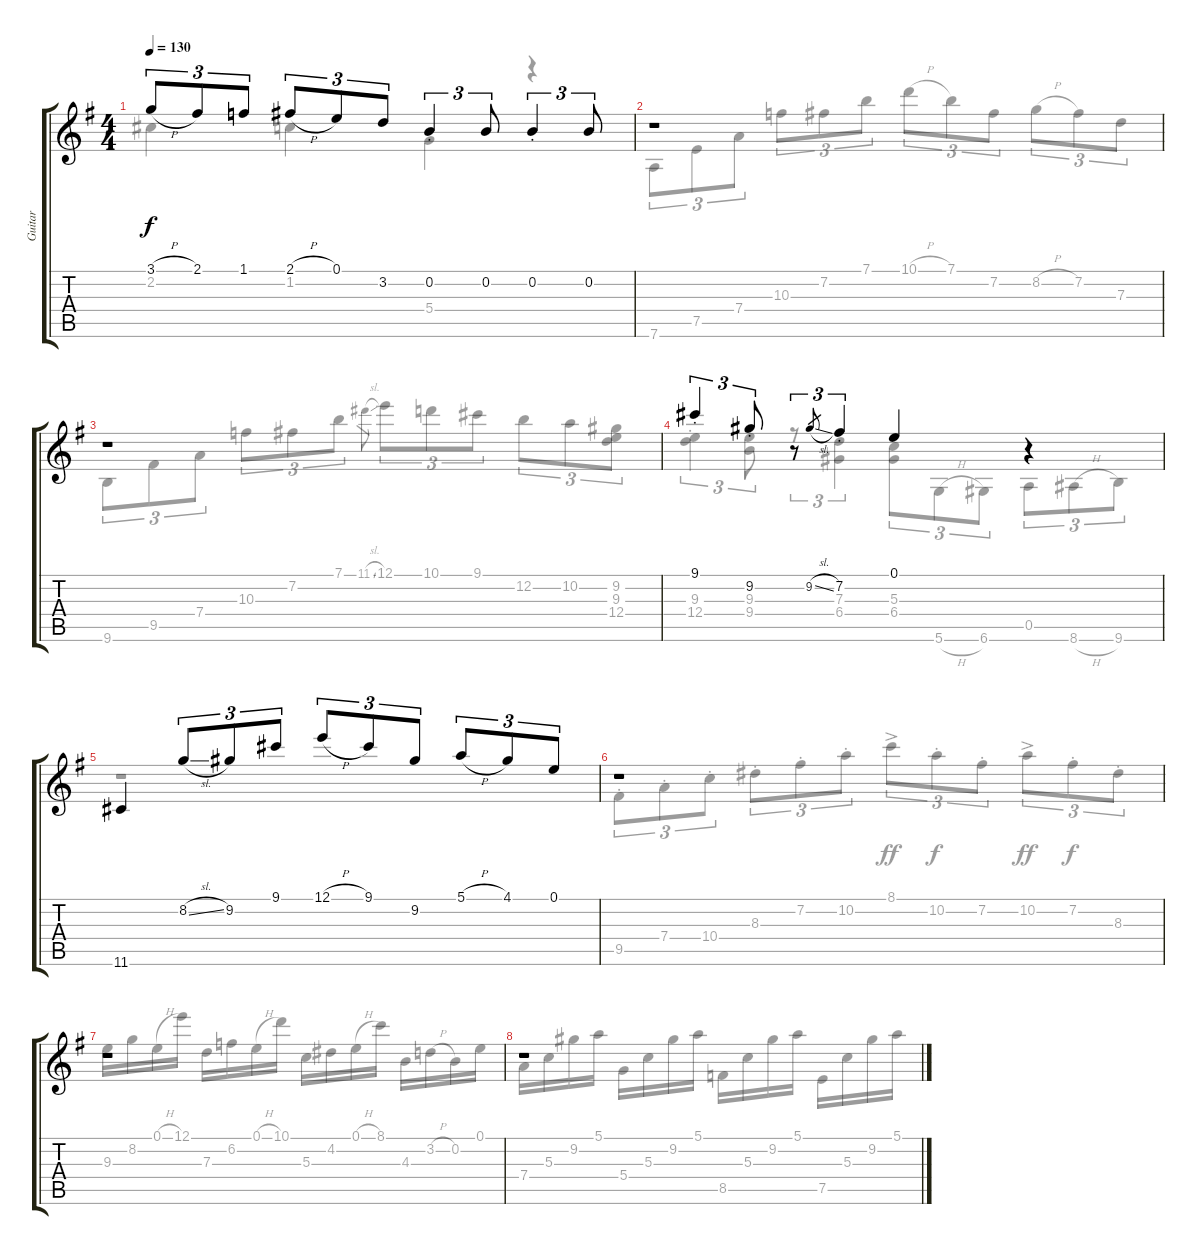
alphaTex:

\track ("Guitar" "Guitar") {instrument acousticguitarnylon}
\staff {score tabs}
\tuning (E4 B3 G3 D3 A2 D2) {hide}
\voice
\ts (4 4)
\tempo 130
\clef g2
\ks eminor
3.1{h}.8{tu (3 2) dy f} 2.1.8{tu (3 2)} 1.1.8{tu (3 2)} 2.1{h}.8{tu (3 2)} 0.1.8{tu (3 2)} 3.2.8{tu (3 2)} 0.2{st}.4{tu (3 2)} 0.2.8{tu (3 2)} 0.2{st}.4{tu (3 2)} 0.2.8{tu (3 2)} |
r.1 |
r.1 |
9.1{st}.4{tu (3 2)} 9.2{st}.8{tu (3 2)} r.8{tu (3 2)} 9.2{sl}.8{gr} 7.2{st}.4{tu (3 2)} 0.1.4 r.4 |
11.6.4 8.2{sl}.8{tu (3 2)} 9.2.8{tu (3 2)} 9.1.8{tu (3 2)} 12.1{h}.8{tu (3 2)} 9.1.8{tu (3 2)} 9.2.8{tu (3 2)} 5.1{h}.8{tu (3 2)} 4.1.8{tu (3 2)} 0.1.8{tu (3 2)} |
r.1 |
r.1 |
r.1
\voice
\clef g2
\ottava regular
\simile none
\ks eminor
2.2.4{dy f} 1.2.4 5.4{st}.4 r.4 |
7.6.8{tu (3 2)} 7.5.8{tu (3 2)} 7.4.8{tu (3 2)} 10.3.8{tu (3 2)} 7.2.8{tu (3 2)} 7.1.8{tu (3 2)} 10.1{h}.8{tu (3 2)} 7.1.8{tu (3 2)} 7.2.8{tu (3 2)} 8.2{h}.8{tu (3 2)} 7.2.8{tu (3 2)} 7.3.8{tu (3 2)} |
9.6.8{tu (3 2)} 9.5.8{tu (3 2)} 7.4.8{tu (3 2)} 10.3.8{tu (3 2)} 7.2.8{tu (3 2)} 7.1.8{tu (3 2)} 11.1{sl}.8{gr} 12.1.8{tu (3 2)} 10.1.8{tu (3 2)} 9.1.8{tu (3 2)} 12.2.8{tu (3 2)} 10.2.8{tu (3 2)} (9.2 9.3 12.4).8{tu (3 2)} |
(9.3{st} 12.4{st}).4{tu (3 2)} (9.3{st} 9.4{st}).8{tu (3 2)} r.8{tu (3 2)} (7.3{st} 6.4{st}).4{tu (3 2)} (5.3 6.4).8{tu (3 2)} 5.6{h}.8{tu (3 2)} 6.6.8{tu (3 2)} 0.5.8{tu (3 2)} 8.6{h}.8{tu (3 2)} 9.6.8{tu (3 2)} |
r.1 |
9.5{st}.8{tu (3 2)} 7.4{st}.8{tu (3 2)} 10.4{st}.8{tu (3 2)} 8.3{st}.8{tu (3 2)} 7.2{st}.8{tu (3 2)} 10.2{st}.8{tu (3 2)} 8.1{ac}.8{tu (3 2) dy ff} 10.2{st}.8{tu (3 2) dy f} 7.2{st}.8{tu (3 2)} 10.2{ac}.8{tu (3 2) dy ff} 7.2{st}.8{tu (3 2) dy f} 8.3{st}.8{tu (3 2)} |
9.3.16 8.2.16 0.1{h}.16 12.1.16 7.3.16 6.2.16 0.1{h}.16 10.1.16 5.3.16 4.2.16 0.1{h}.16 8.1.16 4.3.16 3.2{h}.16 0.2.16 0.1.16 |
7.4.16 5.3.16 9.2.16 5.1.16 5.4.16 5.3.16 9.2.16 5.1.16 8.5.16 5.3.16 9.2.16 5.1.16 7.5.16 5.3.16 9.2.16 5.1.16
